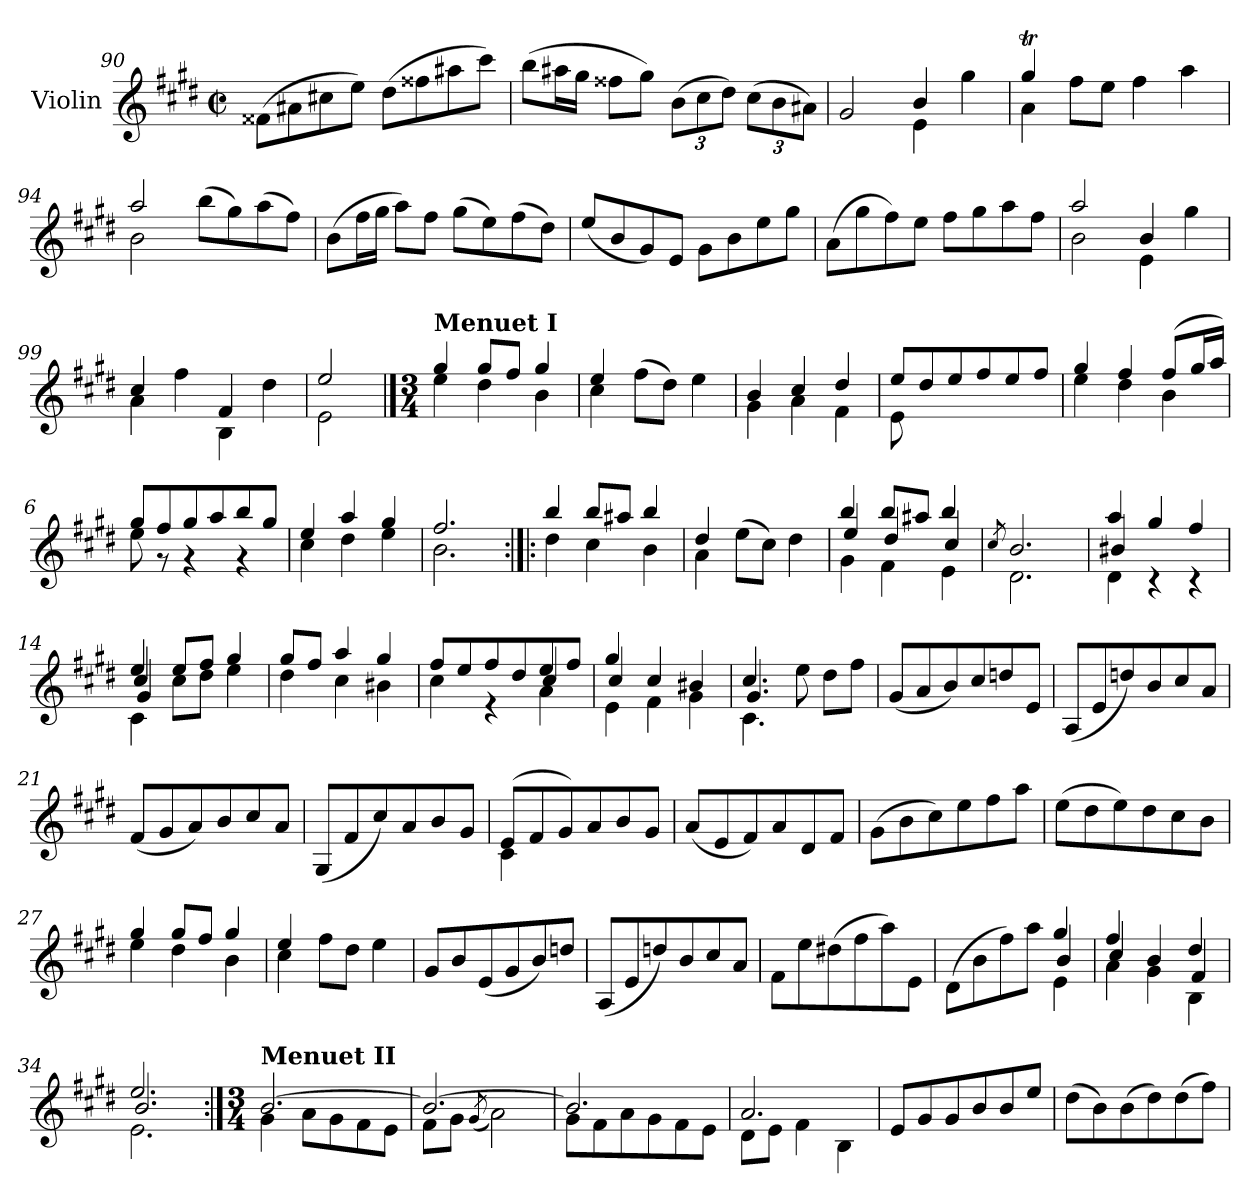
**kern
*part1
*staff1
*I"Violin
*I'Vln.
!!LO:LB:g=z
*clefG2
*k[f#c#g#d#]
*M2/2
*met(c|)
=90
(>8f##X\L
8a#X\
8cc#X\
8ee\J)
(>8dd#\L
8ff##X\
8aa#X\
8ccc#\J)
=91
(>8bb\L
16aa#X\L
16gg#\JJ
8ff##X\L
8gg#\J)
*Xbrackettup
(>12b\L
12cc#\
12dd#\J)
(>12cc#\L
12b\
12a#X\J)
=92
*^
2g#/	2ryy
4b/	4e\
4gg#\	4ryy
=93	=93
4gg#t/	4a\
8ff#\L	4ryy
8ee\J	.
4ff#\	2ryy
4aa\	.
=94	=94
2aa/	2b\
(>8bb\L	2ryy
8gg#\)	.
(>8aa\	.
8ff#\J)	.
*v	*v
!!LO:LB:g=z
=95
(>8b\L
16ff#\L
16gg#\JJ
8aa\L)
8ff#\J
(>8gg#\L
8ee\)
(>8ff#\
8dd#\J)
=96
(<8ee/L
8b/
8g#/)
8e/J
8g#\L
8b\
8ee\
8gg#\J
=97
(>8a\L
8gg#\
8ff#\)
8ee\J
8ff#\L
8gg#\
8aa\
8ff#\J
=98
*^
2aa/	2b\
4b/	4e\
4gg#\	4ryy
=99	=99
4cc#/	4a\
4ff#\	4ryy
4f#/	4B\
4dd#\	4ryy
=100	=100
2ee/	2e\
!!LO:PB:g=z	!!
==1	==1
*M3/4	*
!LO:TX:a:B:t=Menuet I	!
4gg#/	4ee\
8gg#/L	4dd#\
8ff#/J	.
4gg#/	4b\
=2	=2
4ee/	4cc#\
(>8ff#\L	4ryy
8dd#\J)	.
4ee\	4ryy
=3	=3
4b/	4g#\
4cc#/	4a\
4dd#/	4f#\
=4	=4
8ee/L	8e\
8dd#/	8ryy
8ee/	2ryy
8ff#/	.
8ee/	.
8ff#/J	.
=5	=5
4gg#/	4ee\
4ff#/	4dd#\
(>8ff#/L	4b\
16gg#/L	.
16aa/JJ)	.
=6	=6
8gg#/L	8ee\
8ff#/	8r
8gg#/	4r
8aa/	.
8bb/	4r
8gg#/J	.
=7	=7
4ee/	4cc#\
4aa/	4dd#\
4gg#/	4ee\
=8	=8
2.ff#/	2.b\
!!LO:LB:g=z	!!
=9:|!|:	=9:|!|:
4bb/	4dd#\
8bb/L	4cc#\
8aa#X/J	.
4bb/	4b\
=10	=10
4dd#/	4a\
(>8ee\L	4ryy
8cc#\J)	.
4dd#\	4ryy
=11	=11
*	*^
4bb/	4g#\	4ee/
8bb/L	4f#\	4dd#/
8aa#X/J	.	.
4bb/	4e\	4cc#/
*v	*v	*v
=12
8qcc#/
*^
2.b/	2.d#\
=13	=13
*	*^
4aa/	4d#\	4b#X/
4gg#/	4r	4ryy
4ff#/	4r	4ryy
=14	=14	=14
*	*	*^
4ee/	4c#\	4cc#/	4g#/
8ee/L	8cc#\L	4ryy	4ryy
8ff#/J	8dd#\J	.	.
4gg#/	4ee\	4ryy	4ryy
*	*v	*v	*v
=15	=15
8gg#/L	4dd#\
8ff#/J	.
4aa/	4cc#\
4gg#/	4b#X\
!!LO:LB:g=z	!!
=16	=16
*	*^
8ff#/L	4cc#\	4ryy
8ee/	.	.
8ff#/	4r	4ryy
8dd#/	.	.
8ee/	4a\	4cc#/
8ff#/J	.	.
=17	=17	=17
4gg#/	4e\	4cc#/
4ryy	4f#\	4cc#/
4ryy	4g#\	4b#X/
=18	=18	=18
4.cc#/	4.c#\	4.g#/
8ee\	8ryy	8ryy
8dd#\L	4ryy	4ryy
8ff#\J	.	.
*v	*v	*v
=19
(<8g#/L
8a/
8b/)
8cc#/
8ddn/
8e/J
=20
(<8A/L
8e/
8ddn/)
8b/
8cc#/
8a/J
=21
(<8f#/L
8g#/
8a/)
8b/
8cc#/
8a/J
!!LO:LB:g=z
=22
(<8G#/L
8f#/
8cc#/)
8a/
8b/
8g#/J
=23
*^
(>8e/L	4c#\
8f#/	.
8g#/)	4ryy
8a/	.
8b/	4ryy
8g#/J	.
*v	*v
=24
(<8a/L
8e/
8f#/)
8a/
8d#/
8f#/J
=25
(>8g#\L
8b\
8cc#\)
8ee\
8ff#\
8aa\J
=26
(>8ee\L
8dd#\
8ee\)
8dd#\
8cc#\
8b\J
=27
*^
4gg#/	4ee\
8gg#/L	4dd#\
8ff#/J	.
4gg#/	4b\
!!LO:LB:g=z	!!
=28	=28
4ee/	4cc#\
8ff#\L	4ryy
8dd#\J	.
4ee\	4ryy
*v	*v
=29
8g#/L
8b/
(<8e/
8g#/
8b/)
8ddn/J
=30
(<8A/L
8e/
8ddn/)
8b/
8cc#/
8a/J
=31
8f#\L
8ee\
(>8dd#X\
8ff#\
8aa\)
8e\J
=32
*^
*	*^
(>8d#\L	4ryy	4ryy
8b\	.	.
8ff#\)	4ryy	4ryy
8aa\J	.	.
4gg#/	4e\	4b/
=33	=33	=33
4ff#/	4a\	4cc#/
4b/	4g#\	4ryy
4dd#/	4B\	4f#/
=34	=34	=34
2.ee/	2.e\	2.b/
*v	*v	*v
!!LO:LB:g=z
=1:|!
*M3/4
*^
*	*^
!LO:TX:a:B:t=Menuet II	!	!
*	*v	*v
[2.b/	4g#\
.	8a\L
.	8g#\
.	8f#\
.	8e\J
=2	=2
2.b/_	8f#\L
.	8g#\J
.	(<8qg#/
.	2a\)
=3	=3
2.b/]	8g#\L
.	8f#\
.	8a\
.	8g#\
.	8f#\
.	8e\J
=4	=4
2.a/	8d#\L
.	8e\J
.	4f#\
.	4B\
*v	*v
=5
8e/L
8g#/
8g#/
8b/
8b/
8ee/J
=6
(>8dd#\L
8b\)
(>8b\
8dd#\)
(>8dd#\
8ff#\J)
=
*-
